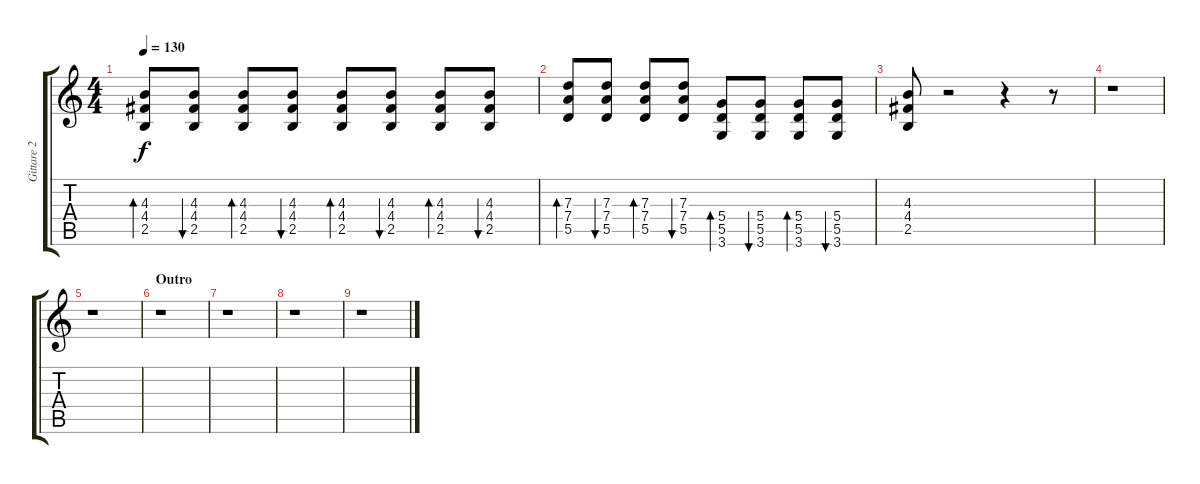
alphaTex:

\track ("Gittare 2" "Gittare 2") {instrument distortionguitar}
\staff {score tabs}
\tuning (E4 B3 G3 D3 A2 E2) {hide}
\ts (4 4)
\tempo 130
\clef g2
\ks c
(4.3 4.4 2.5).8{bd 60 dy f} (4.3 4.4 2.5).8{bu 60} (4.3 4.4 2.5).8{bd 60} (4.3 4.4 2.5).8{bu 60} (4.3 4.4 2.5).8{bd 60} (4.3 4.4 2.5).8{bu 60} (4.3 4.4 2.5).8{bd 60} (4.3 4.4 2.5).8{bu 60} |
(7.3 7.4 5.5).8{bd 60} (7.3 7.4 5.5).8{bu 60} (7.3 7.4 5.5).8{bd 60} (7.3 7.4 5.5).8{bu 60} (5.4 5.5 3.6).8{bd 60} (5.4 5.5 3.6).8{bu 60} (5.4 5.5 3.6).8{bd 60} (5.4 5.5 3.6).8{bu 60} |
(4.3 4.4 2.5).8 r.2 r.4 r.8 |
r.1 |
r.1 |
\section ("" "Outro")
r.1 |
r.1 |
r.1 |
r.1
